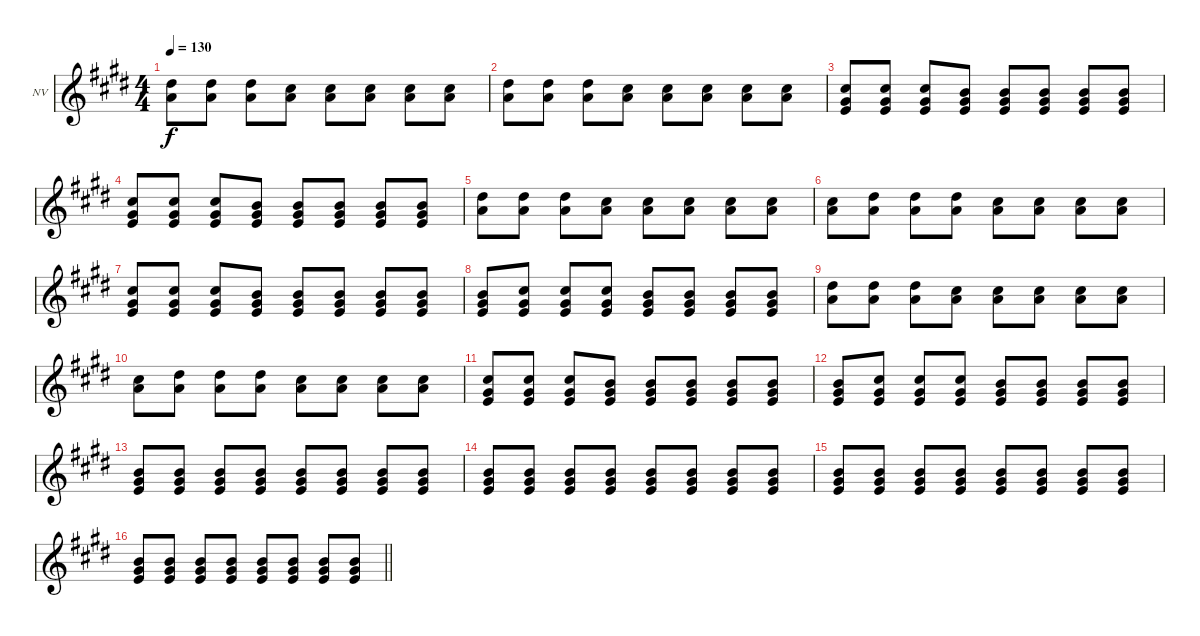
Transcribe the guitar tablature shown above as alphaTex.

\bracketExtendMode groupsimilarinstruments
\firstSystemTrackNameOrientation horizontal
\otherSystemsTrackNameOrientation horizontal
\track ("Nick Valensi" "NV") {instrument overdrivenguitar}
\staff {score}
\tuning (E4 B3 G3 D3 A2 E2)
\ts (4 4)
\tempo 130
\clef g2
\ks e
(13.4 12.5).8{dy f} (13.4 12.5).8 (13.4 12.5).8 (11.4 12.5).8 (11.4 12.5).8 (11.4 12.5).8 (11.4 12.5).8 (11.4 12.5).8 |
(13.4 12.5).8 (13.4 12.5).8 (13.4 12.5).8 (11.4 12.5).8 (11.4 12.5).8 (11.4 12.5).8 (11.4 12.5).8 (11.4 12.5).8 |
(11.4 11.5 12.6).8 (11.4 11.5 12.6).8 (11.4 11.5 12.6).8 (9.4 11.5 12.6).8 (9.4 11.5 12.6).8 (9.4 11.5 12.6).8 (9.4 11.5 12.6).8 (9.4 11.5 12.6).8 |
(11.4 11.5 12.6).8 (11.4 11.5 12.6).8 (11.4 11.5 12.6).8 (9.4 11.5 12.6).8 (9.4 11.5 12.6).8 (9.4 11.5 12.6).8 (9.4 11.5 12.6).8 (9.4 11.5 12.6).8 |
(13.4 12.5).8 (13.4 12.5).8 (13.4 12.5).8 (11.4 12.5).8 (11.4 12.5).8 (11.4 12.5).8 (11.4 12.5).8 (11.4 12.5).8 |
(11.4 12.5).8 (13.4 12.5).8 (13.4 12.5).8 (13.4 12.5).8 (11.4 12.5).8 (11.4 12.5).8 (11.4 12.5).8 (11.4 12.5).8 |
(11.4 11.5 12.6).8 (11.4 11.5 12.6).8 (11.4 11.5 12.6).8 (9.4 11.5 12.6).8 (9.4 11.5 12.6).8 (9.4 11.5 12.6).8 (9.4 11.5 12.6).8 (9.4 11.5 12.6).8 |
(9.4 11.5 12.6).8 (11.4 11.5 12.6).8 (11.4 11.5 12.6).8 (11.4 11.5 12.6).8 (9.4 11.5 12.6).8 (9.4 11.5 12.6).8 (9.4 11.5 12.6).8 (9.4 11.5 12.6).8 |
(13.4 12.5).8 (13.4 12.5).8 (13.4 12.5).8 (11.4 12.5).8 (11.4 12.5).8 (11.4 12.5).8 (11.4 12.5).8 (11.4 12.5).8 |
(11.4 12.5).8 (13.4 12.5).8 (13.4 12.5).8 (13.4 12.5).8 (11.4 12.5).8 (11.4 12.5).8 (11.4 12.5).8 (11.4 12.5).8 |
(11.4 11.5 12.6).8 (11.4 11.5 12.6).8 (11.4 11.5 12.6).8 (9.4 11.5 12.6).8 (9.4 11.5 12.6).8 (9.4 11.5 12.6).8 (9.4 11.5 12.6).8 (9.4 11.5 12.6).8 |
(9.4 11.5 12.6).8 (11.4 11.5 12.6).8 (11.4 11.5 12.6).8 (11.4 11.5 12.6).8 (4.3 6.4 7.5).8 (4.3 6.4 7.5).8 (4.3 6.4 7.5).8 (4.3 6.4 7.5).8 |
(4.3 6.4 7.5).8 (4.3 6.4 7.5).8 (4.3 6.4 7.5).8 (4.3 6.4 7.5).8 (4.3 6.4 7.5).8 (4.3 6.4 7.5).8 (4.3 6.4 7.5).8 (4.3 6.4 7.5).8 |
(4.3 6.4 7.5).8 (4.3 6.4 7.5).8 (4.3 6.4 7.5).8 (4.3 6.4 7.5).8 (4.3 6.4 7.5).8 (4.3 6.4 7.5).8 (4.3 6.4 7.5).8 (4.3 6.4 7.5).8 |
(4.3 6.4 7.5).8 (4.3 6.4 7.5).8 (4.3 6.4 7.5).8 (4.3 6.4 7.5).8 (4.3 6.4 7.5).8 (4.3 6.4 7.5).8 (4.3 6.4 7.5).8 (4.3 6.4 7.5).8 |
\barLineRight lightlight
(4.3 6.4 7.5).8 (4.3 6.4 7.5).8 (4.3 6.4 7.5).8 (4.3 6.4 7.5).8 (4.3 6.4 7.5).8 (4.3 6.4 7.5).8 (4.3 6.4 7.5).8 (4.3 6.4 7.5).8
